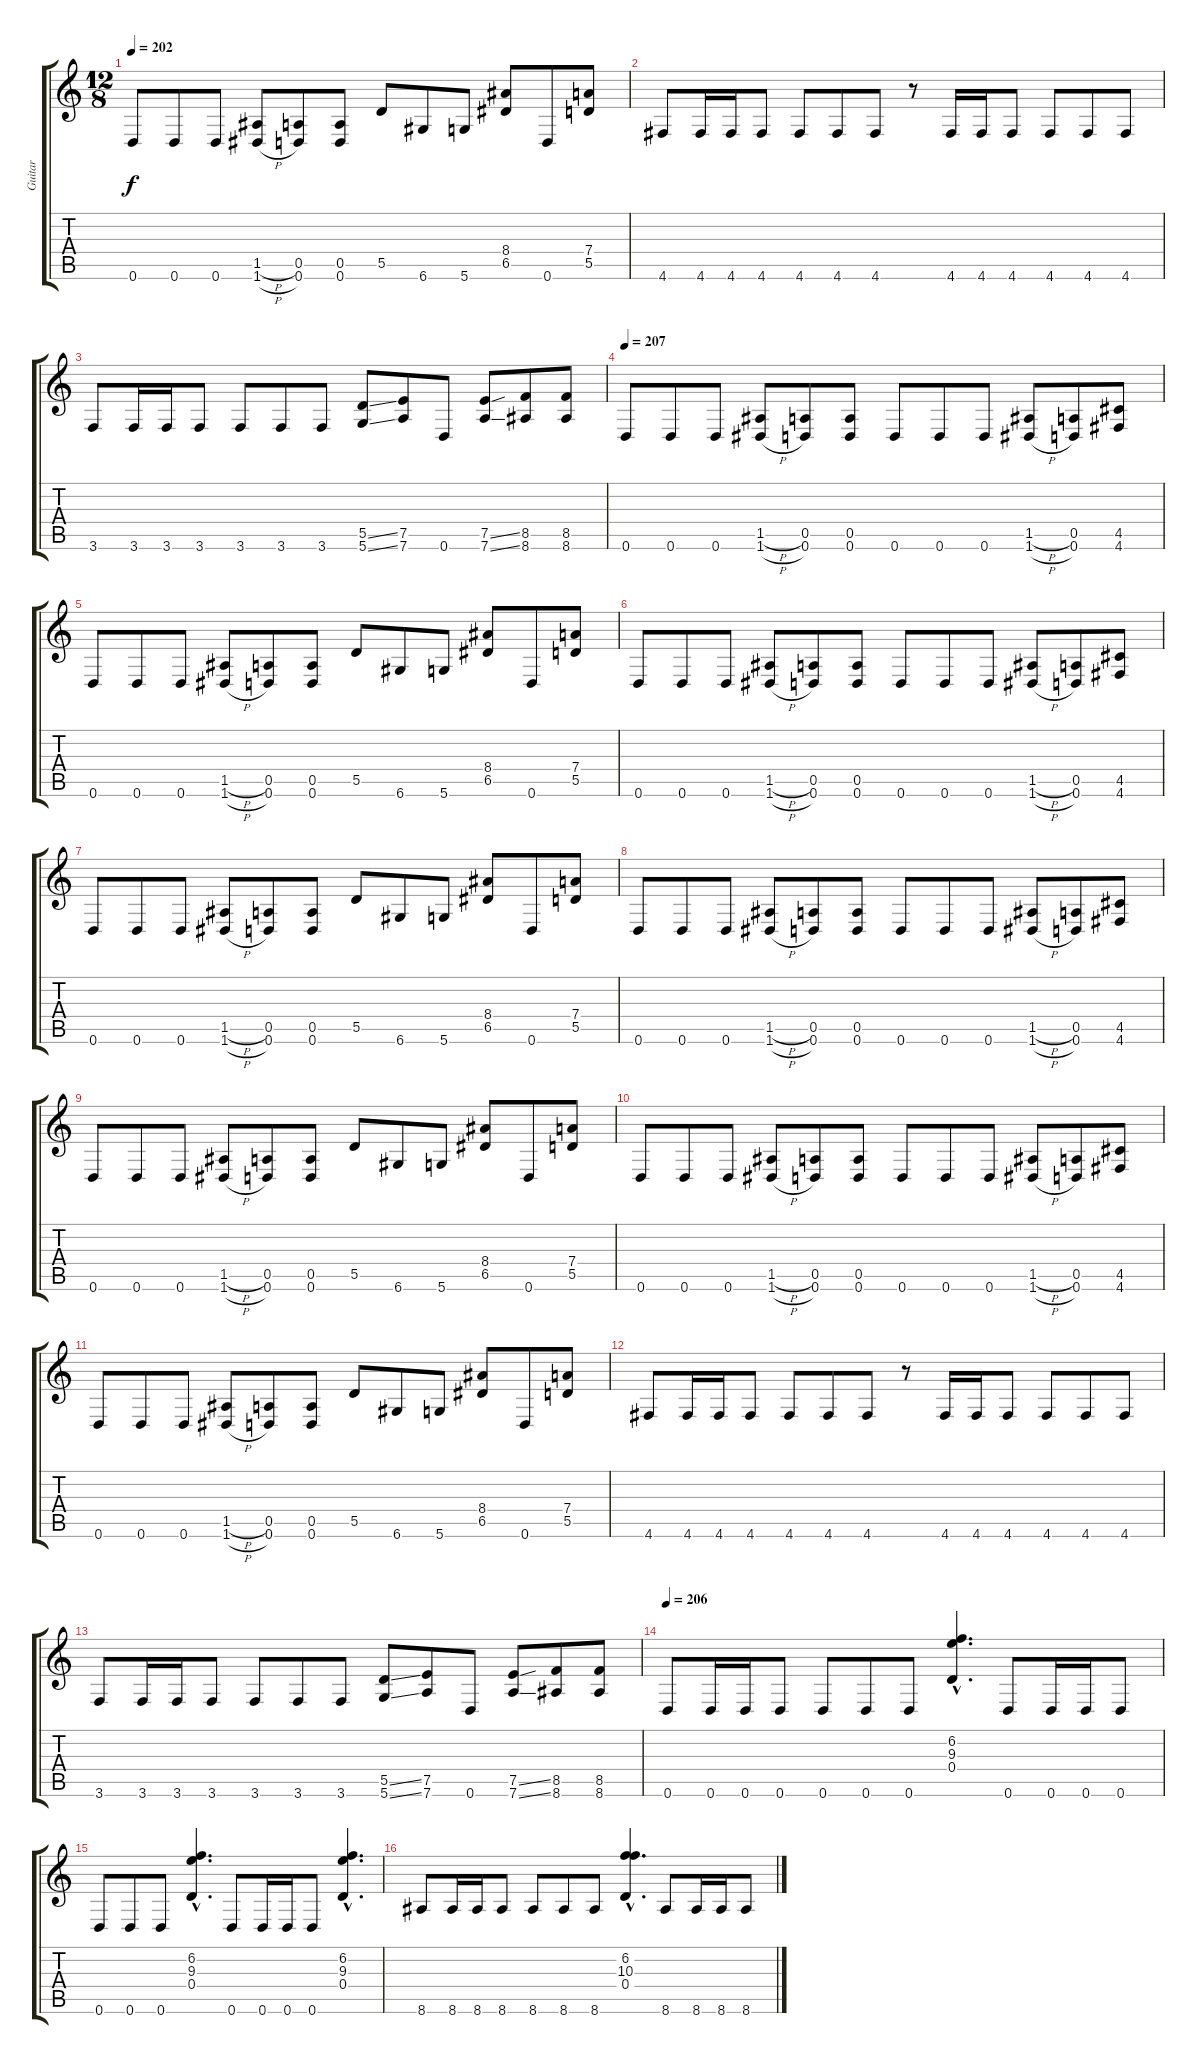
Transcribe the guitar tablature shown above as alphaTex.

\track ("Guitar" "Guitar") {instrument distortionguitar}
\staff {score tabs}
\tuning (E4 B3 G3 D3 A2 D2) {hide}
\ts (12 8)
\tempo 202
\clef g2
\ks c
0.6.8{dy f} 0.6.8 0.6.8 (1.5{h} 1.6{h}).8 (0.5 0.6).8 (0.5 0.6).8 5.5.8 6.6.8 5.6.8 (8.4 6.5).8 0.6.8 (7.4 5.5).8 |
4.6.8 4.6.16 4.6.16 4.6.8 4.6.8 4.6.8 4.6.8 r.8 4.6.16 4.6.16 4.6.8 4.6.8 4.6.8 4.6.8 |
3.6.8 3.6.16 3.6.16 3.6.8 3.6.8 3.6.8 3.6.8 (5.5{ss} 5.6{ss}).8 (7.5 7.6).8 0.6.8 (7.5{ss} 7.6{ss}).8 (8.5 8.6).8 (8.5 8.6).8 |
\tempo 207
0.6.8 0.6.8 0.6.8 (1.5{h} 1.6{h}).8 (0.5 0.6).8 (0.5 0.6).8 0.6.8 0.6.8 0.6.8 (1.5{h} 1.6{h}).8 (0.5 0.6).8 (4.5 4.6).8 |
0.6.8 0.6.8 0.6.8 (1.5{h} 1.6{h}).8 (0.5 0.6).8 (0.5 0.6).8 5.5.8 6.6.8 5.6.8 (8.4 6.5).8 0.6.8 (7.4 5.5).8 |
0.6.8 0.6.8 0.6.8 (1.5{h} 1.6{h}).8 (0.5 0.6).8 (0.5 0.6).8 0.6.8 0.6.8 0.6.8 (1.5{h} 1.6{h}).8 (0.5 0.6).8 (4.5 4.6).8 |
0.6.8 0.6.8 0.6.8 (1.5{h} 1.6{h}).8 (0.5 0.6).8 (0.5 0.6).8 5.5.8 6.6.8 5.6.8 (8.4 6.5).8 0.6.8 (7.4 5.5).8 |
0.6.8 0.6.8 0.6.8 (1.5{h} 1.6{h}).8 (0.5 0.6).8 (0.5 0.6).8 0.6.8 0.6.8 0.6.8 (1.5{h} 1.6{h}).8 (0.5 0.6).8 (4.5 4.6).8 |
0.6.8 0.6.8 0.6.8 (1.5{h} 1.6{h}).8 (0.5 0.6).8 (0.5 0.6).8 5.5.8 6.6.8 5.6.8 (8.4 6.5).8 0.6.8 (7.4 5.5).8 |
0.6.8 0.6.8 0.6.8 (1.5{h} 1.6{h}).8 (0.5 0.6).8 (0.5 0.6).8 0.6.8 0.6.8 0.6.8 (1.5{h} 1.6{h}).8 (0.5 0.6).8 (4.5 4.6).8 |
0.6.8 0.6.8 0.6.8 (1.5{h} 1.6{h}).8 (0.5 0.6).8 (0.5 0.6).8 5.5.8 6.6.8 5.6.8 (8.4 6.5).8 0.6.8 (7.4 5.5).8 |
4.6.8 4.6.16 4.6.16 4.6.8 4.6.8 4.6.8 4.6.8 r.8 4.6.16 4.6.16 4.6.8 4.6.8 4.6.8 4.6.8 |
3.6.8 3.6.16 3.6.16 3.6.8 3.6.8 3.6.8 3.6.8 (5.5{ss} 5.6{ss}).8 (7.5 7.6).8 0.6.8 (7.5{ss} 7.6{ss}).8 (8.5 8.6).8 (8.5 8.6).8 |
\tempo 206
0.6.8 0.6.16 0.6.16 0.6.8 0.6.8 0.6.8 0.6.8 (6.2{hac} 9.3{hac} 0.4{hac}).4{d} 0.6.8 0.6.16 0.6.16 0.6.8 |
0.6.8 0.6.8 0.6.8 (6.2{hac} 9.3{hac} 0.4{hac}).4{d} 0.6.8 0.6.16 0.6.16 0.6.8 (6.2{hac} 9.3{hac} 0.4{hac}).4{d} |
8.6.8 8.6.16 8.6.16 8.6.8 8.6.8 8.6.8 8.6.8 (6.2{hac} 10.3{hac} 0.4{hac}).4{d} 8.6.8 8.6.16 8.6.16 8.6.8
